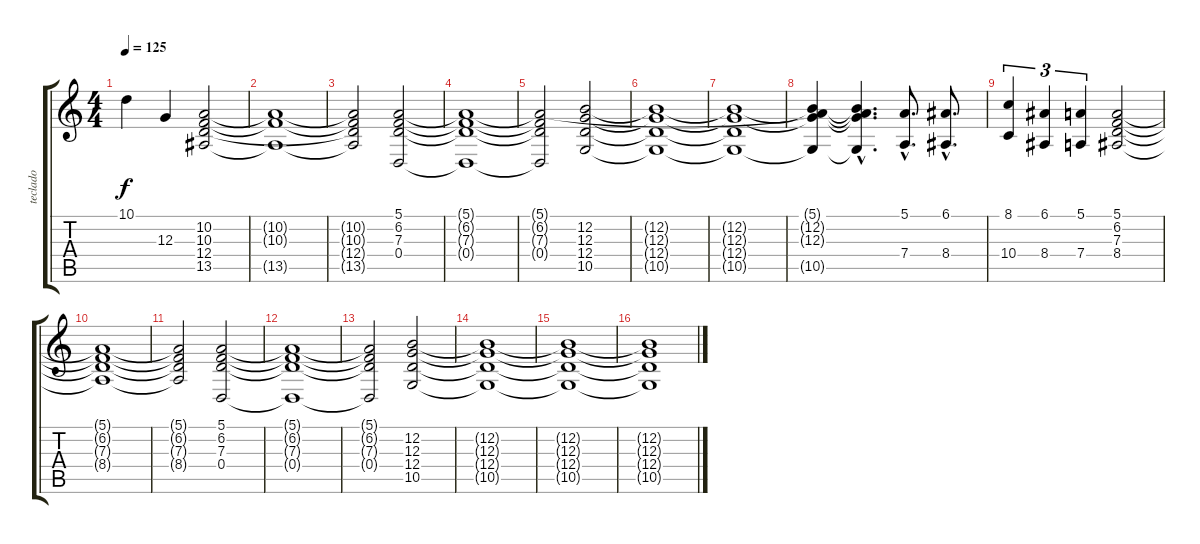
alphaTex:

\track ("teclado" "teclado") {instrument choiraahs}
\staff {score tabs}
\tuning (E4 B3 G3 D3 A2 C2) {hide}
\ts (4 4)
\tempo 125
\clef g2
\ks c
10.1.4{dy f} 12.3.4 (10.2 10.3 12.4 13.5).2{volume 7 instrument choiraahs} |
(10.2{t} 10.3{t} 13.5{t}).1 |
(10.2{t} 10.3{t} 12.4{t} 13.5{t}).2 (5.1 6.2 7.3 0.4).2 |
(5.1{t} 6.2{t} 7.3{t} 0.4{t}).1 |
(5.1{t} 6.2{t} 7.3{t} 0.4{t}).2 (12.2 12.3 12.4 10.5).2 |
(12.2{t} 12.3{t} 12.4{t} 10.5{t}).1 |
(12.2{t} 12.3{t} 12.4{t} 10.5{t}).1 |
(5.1{t} 12.2{t} 12.3{t} 10.5{t}).4 (5.1{hac t} 12.2{hac t} 12.3{hac t} 10.5{hac t}).4{d} (5.1{hac} 7.4{hac}).8{d} (6.1{hac} 8.4{hac}).8{d} |
(8.1 10.4).4{tu (3 2)} (6.1 8.4).4{tu (3 2)} (5.1 7.4).4{tu (3 2)} (5.1 6.2 7.3 8.4).2 |
(5.1{t} 6.2{t} 7.3{t} 8.4{t}).1 |
(5.1{t} 6.2{t} 7.3{t} 8.4{t}).2 (5.1 6.2 7.3 0.4).2 |
(5.1{t} 6.2{t} 7.3{t} 0.4{t}).1 |
(5.1{t} 6.2{t} 7.3{t} 0.4{t}).2 (12.2 12.3 12.4 10.5).2 |
(12.2{t} 12.3{t} 12.4{t} 10.5{t}).1 |
(12.2{t} 12.3{t} 12.4{t} 10.5{t}).1 |
(12.2{t} 12.3{t} 12.4{t} 10.5{t}).1
